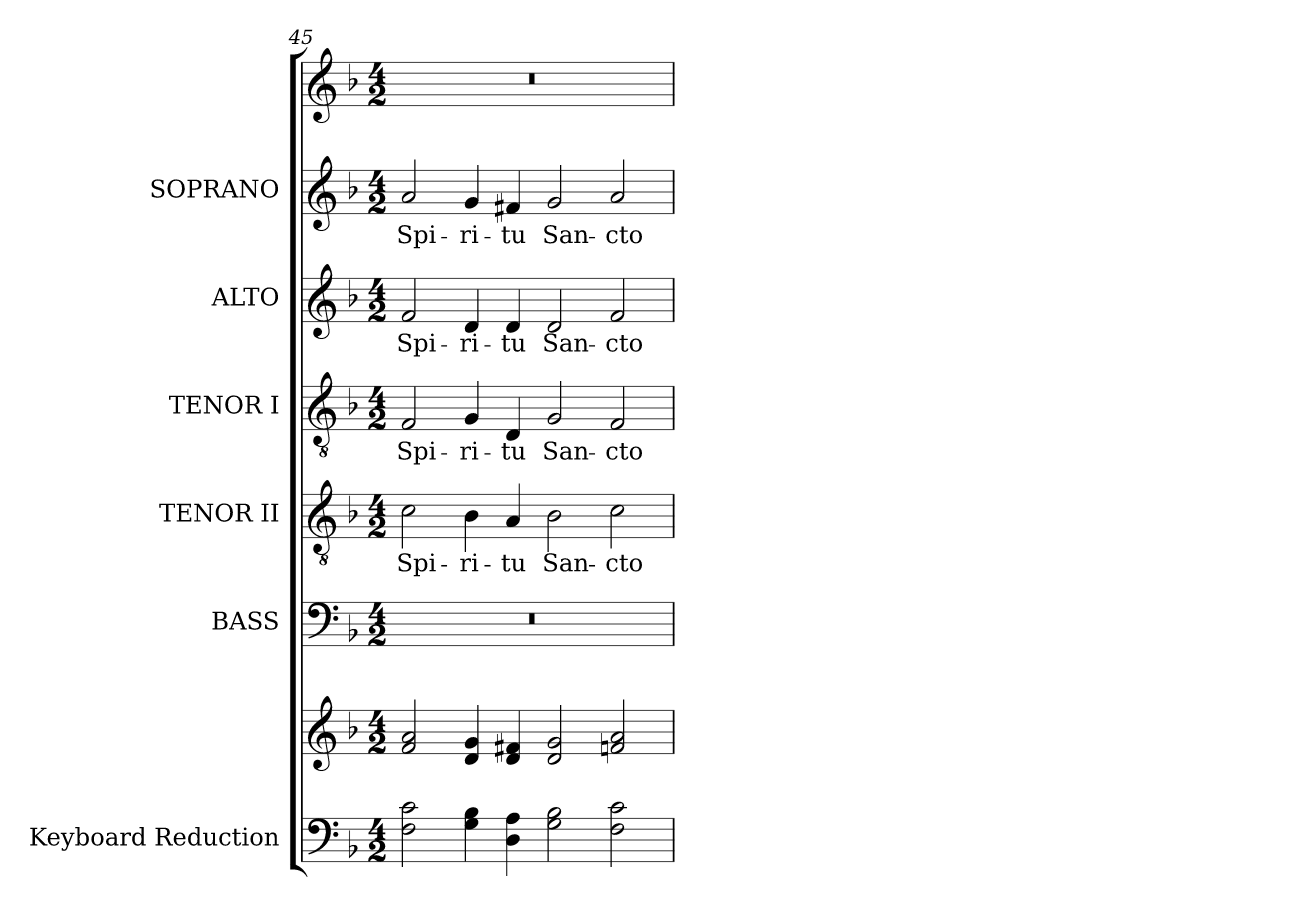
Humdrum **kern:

**kern	**kern	**kern	**kern	**text	**kern	**text	**kern	**text	**kern	**text	**kern
*part7	*part7	*part6	*part5	*part5	*part4	*part4	*part3	*part3	*part2	*part2	*part1
*staff8	*staff7	*staff6	*staff5	*staff5	*staff4	*staff4	*staff3	*staff3	*staff2	*staff2	*staff1
*I"Keyboard Reduction	*	*I"BASS	*I"TENOR II	*	*I"TENOR I	*	*I"ALTO	*	*I"SOPRANO	*	*
*I'Reduc.	*	*I'B.	*I'T. II	*	*I'T. I	*	*I'A.	*	*I'S.	*	*
*clefF4	*clefG2	*clefF4	*clefGv2	*	*clefGv2	*	*clefG2	*	*clefG2	*	*clefG2
*	*	*	*ITrd7c12	*	*ITrd7c12	*	*	*	*	*	*
*k[b-]	*k[b-]	*k[b-]	*k[b-]	*	*k[b-]	*	*k[b-]	*	*k[b-]	*	*k[b-]
*F:	*F:	*F:	*F:	*	*F:	*	*F:	*	*F:	*	*F:
*M4/2	*M4/2	*M4/2	*M4/2	*	*M4/2	*	*M4/2	*	*M4/2	*	*M4/2
=45	=45	=45	=45	=45	=45	=45	=45	=45	=45	=45	=45
!	!	!LO:N:vis=1	!	!	!	!	!	!	!	!	!
!	!	!	!	!LO:LY:b:color=#000000	!	!	!	!	!	!	!
!	!	!	!	!	!	!LO:LY:b:color=#000000	!	!	!	!	!
!	!	!	!	!	!	!	!	!LO:LY:b:color=#000000	!	!	!
!	!	!	!	!	!	!	!	!	!	!LO:LY:b:color=#000000	!LO:N:vis=1
2Fi\ 2ci	2fi/ 2ai	0r	2Ci\	Spi-	2FFi/	Spi-	2fi/	Spi-	2ai/	Spi-	0r
!	!	!	!	!LO:LY:b:color=#000000	!	!	!	!	!	!	!
!	!	!	!	!	!	!LO:LY:b:color=#000000	!	!	!	!	!
!	!	!	!	!	!	!	!	!LO:LY:b:color=#000000	!	!	!
!	!	!	!	!	!	!	!	!	!	!LO:LY:b:color=#000000	!
4Gi\ 4B-i	4di/ 4gi	.	4BB-i\	-ri-	4GGi/	-ri-	4di/	-ri-	4gi/	-ri-	.
!	!	!	!	!LO:LY:b:color=#000000	!	!	!	!	!	!	!
!	!	!	!	!	!	!LO:LY:b:color=#000000	!	!	!	!	!
!	!	!	!	!	!	!	!	!LO:LY:b:color=#000000	!	!	!
!	!	!	!	!	!	!	!	!	!	!LO:LY:b:color=#000000	!
4Di\ 4Ai	4di/ 4f#Xi	.	4AAi/	-tu	4DDi/	-tu	4di/	-tu	4f#Xi/	-tu	.
!	!	!	!	!LO:LY:b:color=#000000	!	!	!	!	!	!	!
!	!	!	!	!	!	!LO:LY:b:color=#000000	!	!	!	!	!
!	!	!	!	!	!	!	!	!LO:LY:b:color=#000000	!	!	!
!	!	!	!	!	!	!	!	!	!	!LO:LY:b:color=#000000	!
2Gi\ 2B-i	2di/ 2gi	.	2BB-i\	San-	2GGi/	San-	2di/	San-	2gi/	San-	.
!	!	!	!	!LO:LY:b:color=#000000	!	!	!	!	!	!	!
!	!	!	!	!	!	!LO:LY:b:color=#000000	!	!	!	!	!
!	!	!	!	!	!	!	!	!LO:LY:b:color=#000000	!	!	!
!	!	!	!	!	!	!	!	!	!	!LO:LY:b:color=#000000	!
2Fi\ 2ci	2fni/ 2ai	.	2Ci\	-cto	2FFi/	-cto	2fi/	-cto	2ai/	-cto	.
=	=	=	=	=	=	=	=	=	=	=	=
*-	*-	*-	*-	*-	*-	*-	*-	*-	*-	*-	*-
